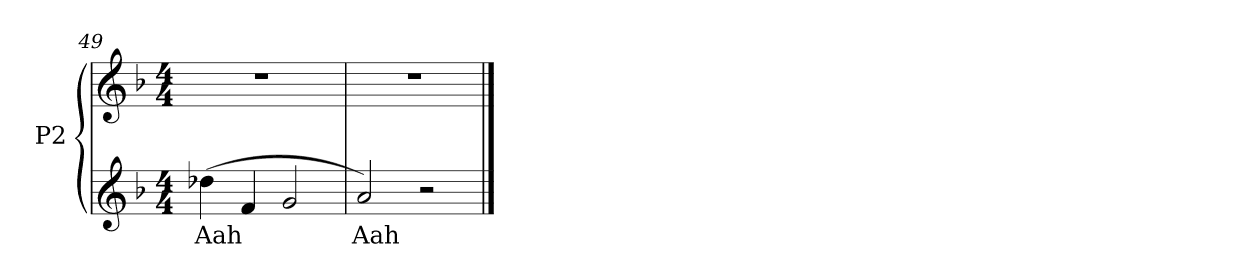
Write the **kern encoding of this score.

**kern	**text	**kern
*part2	*part2	*part1
*staff2	*staff2	*staff1
*I"P2	*	*
*clefG2	*	*clefG2
*k[b-]	*	*k[b-]
*F:	*	*F:
*M4/4	*	*M4/4
=49	=49	=49
!	!LO:LY:b:color=#000000	!
(4dd-Xi\	Aah	1r
4fi/	.	.
2gi/	.	.
=50	=50	=50
!	!LO:LY:b:color=#000000	!
2ai/)	Aah	1r
2r	.	.
==	==	==
*-	*-	*-
